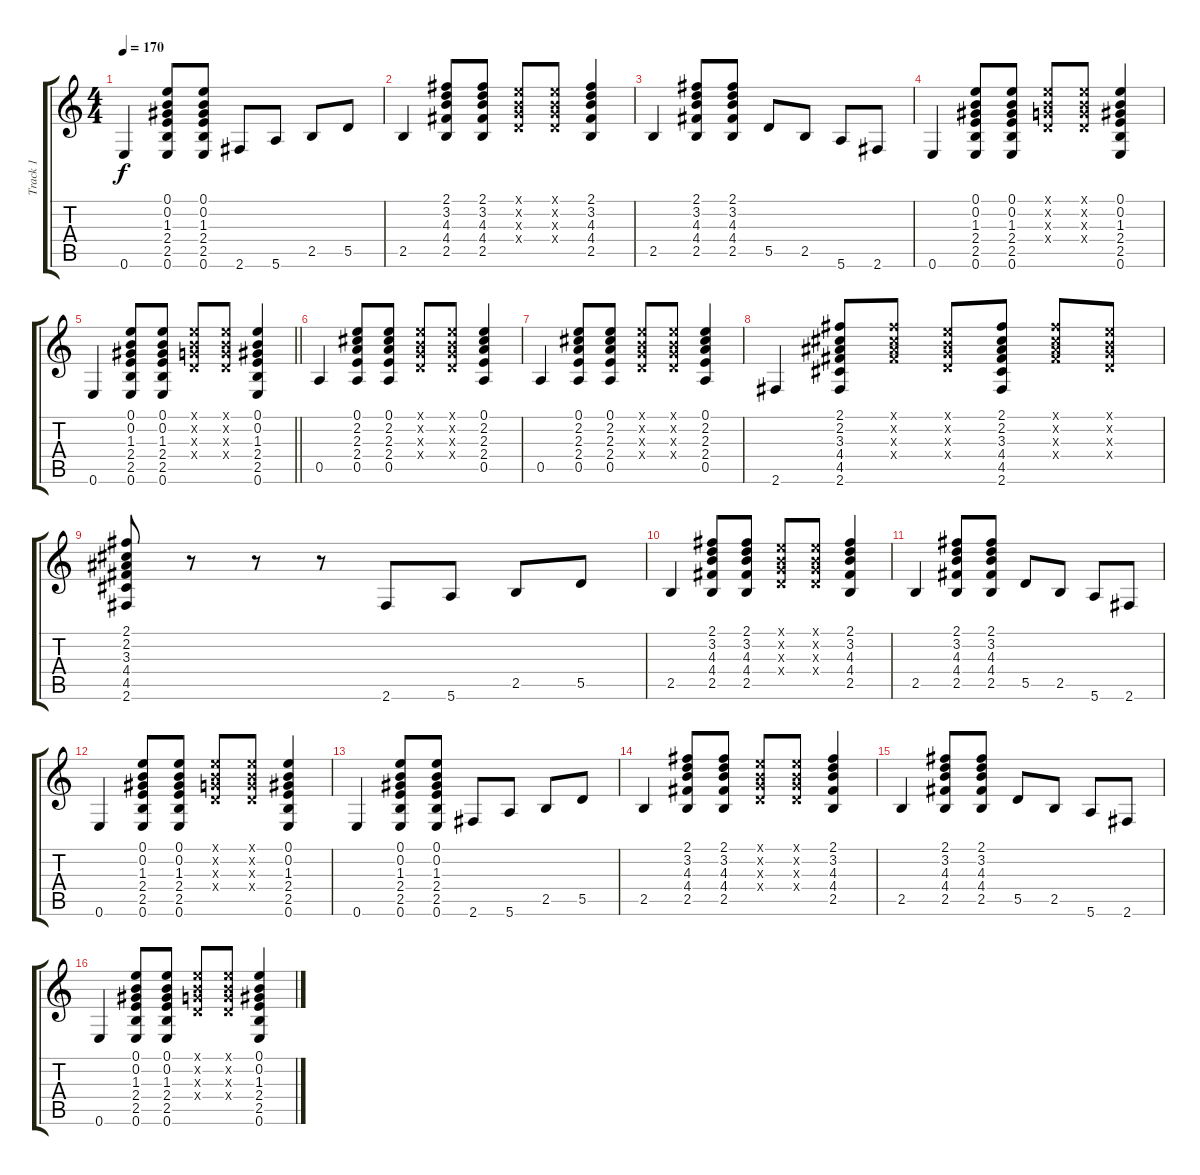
\track ("Track 1" "Track 1") {instrument acousticguitarsteel}
\staff {score tabs}
\tuning (E4 B3 G3 D3 A2 E2) {hide}
\ts (4 4)
\tempo 170
\clef g2
\ks c
0.6.4{dy f} (0.1 0.2 1.3 2.4 2.5 0.6).8 (0.1 0.2 1.3 2.4 2.5 0.6).8 2.6.8 5.6.8 2.5.8 5.5.8 |
2.5.4 (2.1 3.2 4.3 4.4 2.5).8 (2.1 3.2 4.3 4.4 2.5).8 (0.1{x} 0.2{x} 0.3{x} 0.4{x}).8 (0.1{x} 0.2{x} 0.3{x} 0.4{x}).8 (2.1 3.2 4.3 4.4 2.5).4 |
2.5.4 (2.1 3.2 4.3 4.4 2.5).8 (2.1 3.2 4.3 4.4 2.5).8 5.5.8 2.5.8 5.6.8 2.6.8 |
0.6.4 (0.1 0.2 1.3 2.4 2.5 0.6).8 (0.1 0.2 1.3 2.4 2.5 0.6).8 (0.1{x} 0.2{x} 0.3{x} 0.4{x}).8 (0.1{x} 0.2{x} 0.3{x} 0.4{x}).8 (0.1 0.2 1.3 2.4 2.5 0.6).4 |
\barLineRight lightlight
0.6.4 (0.1 0.2 1.3 2.4 2.5 0.6).8 (0.1 0.2 1.3 2.4 2.5 0.6).8 (0.1{x} 0.2{x} 0.3{x} 0.4{x}).8 (0.1{x} 0.2{x} 0.3{x} 0.4{x}).8 (0.1 0.2 1.3 2.4 2.5 0.6).4 |
0.5.4 (0.1 2.2 2.3 2.4 0.5).8 (0.1 2.2 2.3 2.4 0.5).8 (0.1{x} 0.2{x} 0.3{x} 0.4{x}).8 (0.1{x} 0.2{x} 0.3{x} 0.4{x}).8 (0.1 2.2 2.3 2.4 0.5).4 |
0.5.4 (0.1 2.2 2.3 2.4 0.5).8 (0.1 2.2 2.3 2.4 0.5).8 (0.1{x} 0.2{x} 0.3{x} 0.4{x}).8 (0.1{x} 0.2{x} 0.3{x} 0.4{x}).8 (0.1 2.2 2.3 2.4 0.5).4 |
2.6.4 (2.1 2.2 3.3 4.4 4.5 2.6).8 (2.1{x} 2.2{x} 3.3{x} 4.4{x}).8 (0.1{x} 0.2{x} 0.3{x} 0.4{x}).8 (2.1 2.2 3.3 4.4 4.5 2.6).8 (2.1{x} 2.2{x} 3.3{x} 4.4{x}).8 (0.1{x} 0.2{x} 0.3{x} 0.4{x}).8 |
(2.1 2.2 3.3 4.4 4.5 2.6).8 r.8 r.8 r.8 2.6.8 5.6.8 2.5.8 5.5.8 |
2.5.4 (2.1 3.2 4.3 4.4 2.5).8 (2.1 3.2 4.3 4.4 2.5).8 (0.1{x} 0.2{x} 0.3{x} 0.4{x}).8 (0.1{x} 0.2{x} 0.3{x} 0.4{x}).8 (2.1 3.2 4.3 4.4 2.5).4 |
2.5.4 (2.1 3.2 4.3 4.4 2.5).8 (2.1 3.2 4.3 4.4 2.5).8 5.5.8 2.5.8 5.6.8 2.6.8 |
0.6.4 (0.1 0.2 1.3 2.4 2.5 0.6).8 (0.1 0.2 1.3 2.4 2.5 0.6).8 (0.1{x} 0.2{x} 0.3{x} 0.4{x}).8 (0.1{x} 0.2{x} 0.3{x} 0.4{x}).8 (0.1 0.2 1.3 2.4 2.5 0.6).4 |
0.6.4 (0.1 0.2 1.3 2.4 2.5 0.6).8 (0.1 0.2 1.3 2.4 2.5 0.6).8 2.6.8 5.6.8 2.5.8 5.5.8 |
2.5.4 (2.1 3.2 4.3 4.4 2.5).8 (2.1 3.2 4.3 4.4 2.5).8 (0.1{x} 0.2{x} 0.3{x} 0.4{x}).8 (0.1{x} 0.2{x} 0.3{x} 0.4{x}).8 (2.1 3.2 4.3 4.4 2.5).4 |
2.5.4 (2.1 3.2 4.3 4.4 2.5).8 (2.1 3.2 4.3 4.4 2.5).8 5.5.8 2.5.8 5.6.8 2.6.8 |
0.6.4 (0.1 0.2 1.3 2.4 2.5 0.6).8 (0.1 0.2 1.3 2.4 2.5 0.6).8 (0.1{x} 0.2{x} 0.3{x} 0.4{x}).8 (0.1{x} 0.2{x} 0.3{x} 0.4{x}).8 (0.1 0.2 1.3 2.4 2.5 0.6).4
